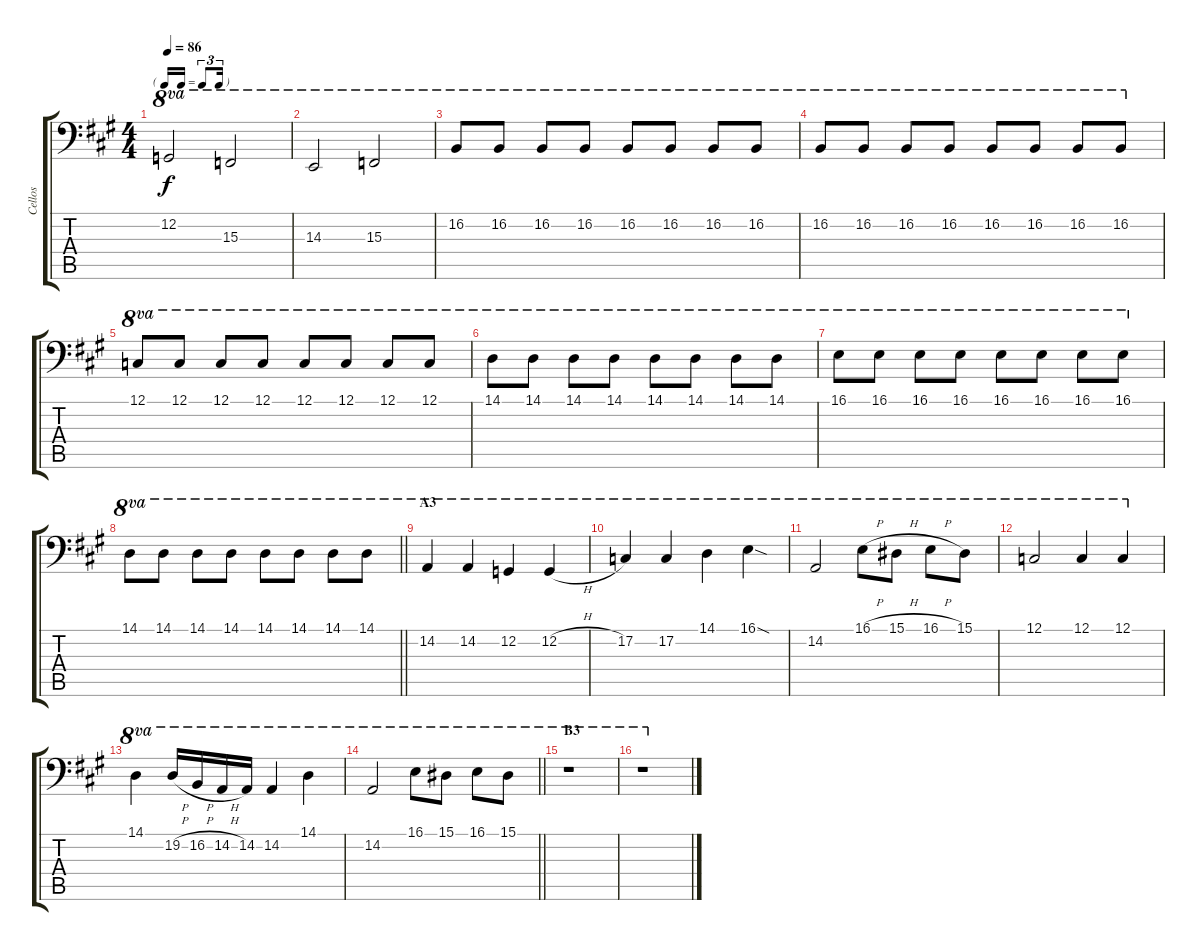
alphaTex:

\track ("Cellos" "Cellos") {instrument cello}
\staff {score tabs}
\tuning (C3 G2 D2 A1 E1 B0) {hide}
\ts (4 4)
\tf triplet16th
\tempo 86
\clef f4
\ks a
12.2.2{ot 8va dy f} 15.3.2{ot 8va} |
14.3.2{ot 8va} 15.3.2{ot 8va} |
16.2.8{ot 8va} 16.2.8{ot 8va} 16.2.8{ot 8va} 16.2.8{ot 8va} 16.2.8{ot 8va} 16.2.8{ot 8va} 16.2.8{ot 8va} 16.2.8{ot 8va} |
16.2.8{ot 8va} 16.2.8{ot 8va} 16.2.8{ot 8va} 16.2.8{ot 8va} 16.2.8{ot 8va} 16.2.8{ot 8va} 16.2.8{ot 8va} 16.2.8{ot 8va} |
12.1.8{ot 8va} 12.1.8{ot 8va} 12.1.8{ot 8va} 12.1.8{ot 8va} 12.1.8{ot 8va} 12.1.8{ot 8va} 12.1.8{ot 8va} 12.1.8{ot 8va} |
14.1.8{ot 8va} 14.1.8{ot 8va} 14.1.8{ot 8va} 14.1.8{ot 8va} 14.1.8{ot 8va} 14.1.8{ot 8va} 14.1.8{ot 8va} 14.1.8{ot 8va} |
16.1.8{ot 8va} 16.1.8{ot 8va} 16.1.8{ot 8va} 16.1.8{ot 8va} 16.1.8{ot 8va} 16.1.8{ot 8va} 16.1.8{ot 8va} 16.1.8{ot 8va} |
\barLineRight lightlight
14.1.8{ot 8va} 14.1.8{ot 8va} 14.1.8{ot 8va} 14.1.8{ot 8va} 14.1.8{ot 8va} 14.1.8{ot 8va} 14.1.8{ot 8va} 14.1.8{ot 8va} |
\section ("" "A3")
14.2.4{ot 8va volume 13} 14.2.4{ot 8va} 12.2.4{ot 8va} 12.2{h}.4{ot 8va} |
17.2.4{ot 8va} 17.2.4{ot 8va} 14.1.4{ot 8va} 16.1{sod}.4{ot 8va} |
14.2.2{ot 8va} 16.1{h}.8{ot 8va} 15.1{h}.8{ot 8va} 16.1{h}.8{ot 8va} 15.1.8{ot 8va} |
12.1.2{ot 8va} 12.1.4{ot 8va} 12.1.4{ot 8va} |
14.1.4{ot 8va} 19.2{h}.16{ot 8va} 16.2{h}.16{ot 8va} 14.2{h}.16{ot 8va} 14.2.16{ot 8va} 14.2.4{ot 8va} 14.1.4{ot 8va} |
\barLineRight lightlight
14.2.2{ot 8va} 16.1.8{ot 8va} 15.1.8{ot 8va} 16.1.8{ot 8va} 15.1.8{ot 8va} |
\section ("" "B3")
r.1{ot 8va} |
r.1{ot 8va}
